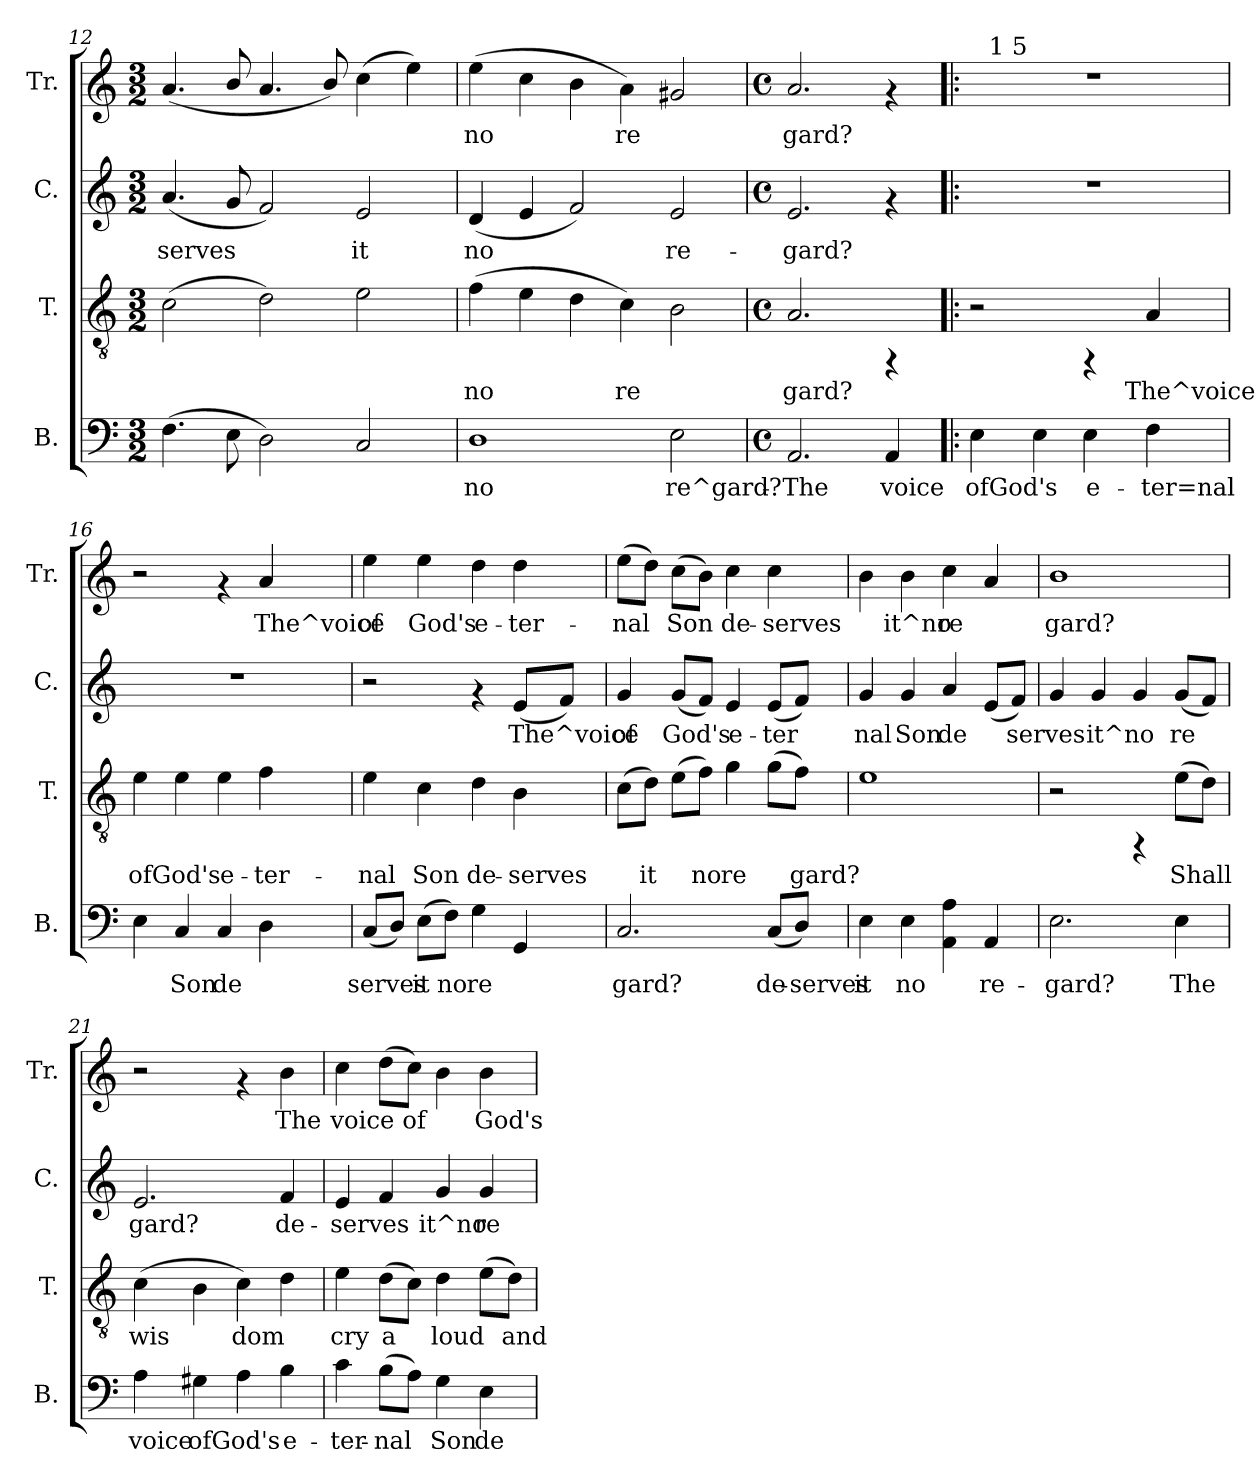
**kern	**text	**kern	**text	**kern	**text	**kern	**text
*part4	*part4	*part3	*part3	*part2	*part2	*part1	*part1
*staff4	*staff4	*staff3	*staff3	*staff2	*staff2	*staff1	*staff1
*I"B.	*	*I"T.	*	*I"C.	*	*I"Tr.	*
*I'B.	*	*I'T.	*	*I'C.	*	*I'Tr.	*
*clefF4	*	*clefGv2	*	*clefG2	*	*clefG2	*
*k[]	*	*k[]	*	*k[]	*	*k[]	*
*C:	*	*C:	*	*C:	*	*C:	*
*M3/2	*	*M3/2	*	*M3/2	*	*M3/2	*
=12	=12	=12	=12	=12	=12	=12	=12
!	!LO:LY:b:rj	!	!LO:LY:b:cj	!	!LO:LY:b:cj	!	!LO:LY:b:cj
(>4.F\	.	(>2c\	.	(<4.a/	-serves	(<4.a/	.
!	!LO:LY:b:rj	!	!	!	!LO:LY:b:cj	!	!LO:LY:b:cj
8E\	.	.	.	8g/	.	8b/	.
!	!LO:LY:b:rj	!	!LO:LY:b:cj	!	!LO:LY:b:cj	!	!LO:LY:b:cj
2D\)	.	2d\)	.	2f/)	.	4.a/	.
!	!	!	!	!	!	!	!LO:LY:b:cj
.	.	.	.	.	.	8b/)	.
!	!LO:LY:b:rj	!	!LO:LY:b:cj	!	!LO:LY:b:cj	!	!LO:LY:b:cj
2C/	.	2e\	.	2e/	it	(>4cc\	.
!	!	!	!	!	!	!	!LO:LY:b:cj
.	.	.	.	.	.	4ee\)	.
!!LO:PB:g=z
=13	=13	=13	=13	=13	=13	=13	=13
!	!LO:LY:b:rj	!	!LO:LY:b:cj	!	!LO:LY:b:cj	!	!LO:LY:b:cj
1D	no	(>4f\	no	(<4d/	no	(>4ee\	no
!	!	!	!LO:LY:b:cj	!	!LO:LY:b:cj	!	!LO:LY:b:cj
.	.	4e\	.	4e/	.	4cc\	.
!	!	!	!LO:LY:b:cj	!	!LO:LY:b:cj	!	!LO:LY:b:cj
.	.	4d\	.	2f/)	.	4b\	.
!	!	!	!LO:LY:b:cj	!	!	!	!LO:LY:b:cj
.	.	4c\)	re-	.	.	4a\)	re-
!	!LO:LY:b:rj	!	!LO:LY:b:cj	!	!LO:LY:b:cj	!	!LO:LY:b:cj
2E\	re^gard?-	2B\	--	2e/	re-	2g#X/	--
=14	=14	=14	=14	=14	=14	=14	=14
*M4/4	*	*M4/4	*	*M4/4	*	*M4/4	*
*met(c)	*	*met(c)	*	*met(c)	*	*met(c)	*
!	!LO:LY:b:rj	!	!LO:LY:b:cj	!	!LO:LY:b:cj	!	!LO:LY:b:cj
2.AA/	-The	2.A/	-gard?	2.e/	-gard?	2.a/	-gard?
!	!LO:LY:b:rj	!	!	!	!	!	!
4AA/	voice	4rFF	.	4rf	.	4rf	.
=15!|:	=15!|:	=15!|:	=15!|:	=15!|:	=15!|:	=15!|:	=15!|:
!	!LO:LY:b:rj	!	!	!	!	!	!
*	*	*	*	*	*	*^	*
4E\	ofGod's	2r	.	1r	.	1r	32.ryy	.
!	!	!	!	!	!	!	!LO:TX:a:t=1 5	!
.	.	.	.	.	.	.	2ryy	.
!	!LO:LY:b:rj	!	!	!	!	!	!	!
4E\	.	.	.	.	.	.	.	.
!	!LO:LY:b:rj	!	!	!	!	!	!	!
4E\	e-	4rFF	.	.	.	.	.	.
.	.	.	.	.	.	.	4ryy	.
!	!LO:LY:b:rj	!	!LO:LY:b:cj	!	!	!	!	!
4F\	-ter=nal	4A/	The^voice	.	.	.	.	.
.	.	.	.	.	.	.	8ryy	.
.	.	.	.	.	.	.	16ryy	.
.	.	.	.	.	.	.	64ryy	.
=16	=16	=16	=16	=16	=16	=16	=16	=16
!	!LO:LY:b:rj	!	!LO:LY:b:cj	!	!	!	!	!
*	*	*	*	*	*	*v	*v	*
4E\	.	4e\	ofGod's	1r	.	2r	.
!	!LO:LY:b:rj	!	!LO:LY:b:cj	!	!	!	!
4C/	Son	4e\	.	.	.	.	.
!	!LO:LY:b:rj	!	!LO:LY:b:cj	!	!	!	!
4C/	de-	4e\	e-	.	.	4rf	.
!	!LO:LY:b:rj	!	!LO:LY:b:cj	!	!	!	!LO:LY:b:cj
4D\	--	4f\	-ter-	.	.	4a/	The^voice
=17	=17	=17	=17	=17	=17	=17	=17
!	!LO:LY:b:rj	!	!LO:LY:b:cj	!	!	!	!LO:LY:b:cj
(<8C/L	-serves	4e\	-nal	2r	.	4ee\	of
!	!LO:LY:b:rj	!	!	!	!	!	!
8D/J)	.	.	.	.	.	.	.
!	!LO:LY:b:rj	!	!LO:LY:b:cj	!	!	!	!LO:LY:b:cj
(>8E\L	it	4c\	Son	.	.	4ee\	God's
!	!LO:LY:b:rj	!	!	!	!	!	!
8F\J)	no	.	.	.	.	.	.
!	!LO:LY:b:rj	!	!LO:LY:b:cj	!	!	!	!LO:LY:b:cj
4G\	re-	4d\	de-	4rf	.	4dd\	e-
!	!LO:LY:b:rj	!	!LO:LY:b:cj	!	!LO:LY:b:cj	!	!LO:LY:b:cj
4GG/	--	4B\	-serves	(<8e/L	The^voice	4dd\	-ter-
!	!	!	!	!	!LO:LY:b:cj	!	!
.	.	.	.	8f/J)	.	.	.
=18	=18	=18	=18	=18	=18	=18	=18
!	!LO:LY:b:rj	!	!LO:LY:b:cj	!	!LO:LY:b:cj	!	!LO:LY:b:cj
2.C/	-gard?	(>8c\L	.	4g/	of	(>8ee\L	-nal
!	!	!	!LO:LY:b:cj	!	!	!	!LO:LY:b:cj
.	.	8d\J)	it	.	.	8dd\J)	.
!	!	!	!LO:LY:b:cj	!	!LO:LY:b:cj	!	!LO:LY:b:cj
.	.	(>8e\L	.	(<8g/L	God's	(>8cc\L	Son
!	!	!	!LO:LY:b:cj	!	!LO:LY:b:cj	!	!LO:LY:b:cj
.	.	8f\J)	no	8f/J)	.	8b\J)	.
!	!	!	!LO:LY:b:cj	!	!LO:LY:b:cj	!	!LO:LY:b:cj
.	.	4g\	re-	4e/	e-	4cc\	de-
!	!LO:LY:b:rj	!	!LO:LY:b:cj	!	!LO:LY:b:cj	!	!LO:LY:b:cj
(<8C/L	de-	(>8g\L	--	(<8e/L	-ter-	4cc\	-serves
!	!LO:LY:b:rj	!	!LO:LY:b:cj	!	!LO:LY:b:cj	!	!
8D/J)	-serves	8f\J)	-gard?	8f/J)	--	.	.
=19	=19	=19	=19	=19	=19	=19	=19
!	!LO:LY:b:rj	!	!LO:LY:b:cj	!	!LO:LY:b:cj	!	!LO:LY:b:cj
4E\	it	1e	.	4g/	-nal	4b\	.
!	!LO:LY:b:rj	!	!	!	!LO:LY:b:cj	!	!LO:LY:b:cj
4E\	no	.	.	4g/	Son	4b\	it^no
!	!LO:LY:b:rj	!	!	!	!LO:LY:b:cj	!	!LO:LY:b:cj
4A\ 4AA\	.	.	.	4a/	de-	4cc\	re-
!	!LO:LY:b:rj	!	!	!	!LO:LY:b:cj	!	!LO:LY:b:cj
4AA/	re-	.	.	(<8e/L	--	4a/	--
!	!	!	!	!	!LO:LY:b:cj	!	!
.	.	.	.	8f/J)	-serves	.	.
=20	=20	=20	=20	=20	=20	=20	=20
!	!LO:LY:b:rj	!	!	!	!LO:LY:b:cj	!	!LO:LY:b:cj
2.E\	-gard?	2r	.	4g/	.	1b	-gard?
!	!	!	!	!	!LO:LY:b:cj	!	!
.	.	.	.	4g/	it^no	.	.
!	!	!	!	!	!LO:LY:b:cj	!	!
.	.	4rFF	.	4g/	.	.	.
!	!LO:LY:b:rj	!	!LO:LY:b:cj	!	!LO:LY:b:cj	!	!
4E\	The	(>8e\L	Shall	(<8g/L	re-	.	.
!	!	!	!LO:LY:b:cj	!	!LO:LY:b:cj	!	!
.	.	8d\J)	.	8f/J)	--	.	.
=21	=21	=21	=21	=21	=21	=21	=21
!	!LO:LY:b:rj	!	!LO:LY:b:cj	!	!LO:LY:b:cj	!	!
4A\	voice	(>4c\	wis-	2.e/	-gard?	2r	.
!	!LO:LY:b:rj	!	!LO:LY:b:cj	!	!	!	!
4G#X\	ofGod's	4B\	--	.	.	.	.
!	!LO:LY:b:rj	!	!LO:LY:b:cj	!	!	!	!
4A\	.	4c\)	-dom	.	.	4rf	.
!	!LO:LY:b:rj	!	!LO:LY:b:cj	!	!LO:LY:b:cj	!	!LO:LY:b:cj
4B\	e-	4d\	.	4f/	de-	4b\	The
!!LO:PB:g=z
=22	=22	=22	=22	=22	=22	=22	=22
!	!LO:LY:b:rj	!	!LO:LY:b:cj	!	!LO:LY:b:cj	!	!LO:LY:b:cj
4c\	-ter-	4e\	cry	4e/	-serves	4cc\	voice
!	!LO:LY:b:rj	!	!LO:LY:b:cj	!	!LO:LY:b:cj	!	!LO:LY:b:cj
(>8B\L	-nal	(>8d\L	a-	4f/	.	(>8dd\L	.
!	!LO:LY:b:rj	!	!LO:LY:b:cj	!	!	!	!LO:LY:b:cj
8A\J)	.	8c\J)	--	.	.	8cc\J)	of
!	!LO:LY:b:rj	!	!LO:LY:b:cj	!	!LO:LY:b:cj	!	!LO:LY:b:cj
4G\	Son	4d\	-loud	4g/	it^no	4b\	.
!	!LO:LY:b:rj	!	!LO:LY:b:cj	!	!LO:LY:b:cj	!	!LO:LY:b:cj
4E\	de-	(>8e\L	.	4g/	re-	4b\	God's
!	!	!	!LO:LY:b:cj	!	!	!	!
.	.	8d\J)	and	.	.	.	.
=	=	=	=	=	=	=	=
*-	*-	*-	*-	*-	*-	*-	*-
